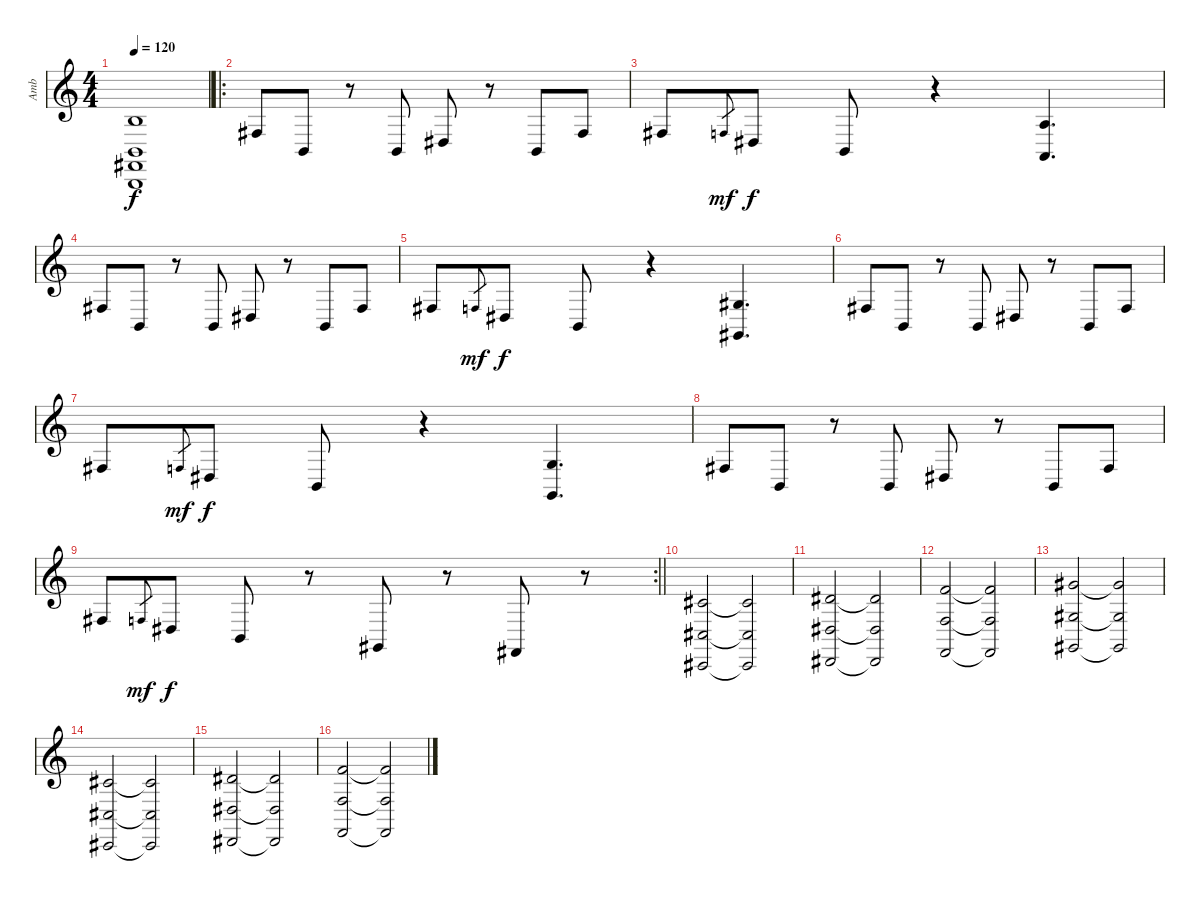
\track ("Amb" "Amb") {instrument brightacousticpiano}
\staff {score}
\tuning (Db4 Ab3 E3 B2 Gb2 B1) {hide}
\ts (4 4)
\tempo 120
\clef g2
\ks c
(3.2{t} 0.4{t} 0.5{t} 0.6{t}).1{dy f} |
\ro
7.4.8 0.4.8 r.8 0.4.8 4.4.8 r.8 0.4.8 7.4.8 |
7.4.8 6.4.8{gr dy mf} 4.4.8{dy f} 0.4.8 r.4 (5.3 3.5).4{d} |
7.4.8 0.4.8 r.8 0.4.8 4.4.8 r.8 0.4.8 7.4.8 |
7.4.8 6.4.8{gr dy mf} 4.4.8{dy f} 0.4.8 r.4 (4.3 2.5).4{d} |
7.4.8 0.4.8 r.8 0.4.8 4.4.8 r.8 0.4.8 7.4.8 |
7.4.8 6.4.8{gr dy mf} 4.4.8{dy f} 0.4.8 r.4 (3.3 1.5).4{d} |
7.4.8 0.4.8 r.8 0.4.8 4.4.8 r.8 0.4.8 7.4.8 |
\rc 2
\barLineRight lightlight
7.4.8 6.4.8{gr dy mf} 4.4.8{dy f} 0.4.8 r.8 2.5.8 r.8 0.5.8 r.8 |
(9.3 7.5 2.6).2 (9.3{t} 7.5{t} 2.6{t}).2 |
(11.3 9.5 4.6).2 (11.3{t} 9.5{t} 4.6{t}).2 |
(13.3 11.5 6.6).2 (13.3{t} 11.5{t} 6.6{t}).2 |
(16.3 14.5 9.6).2 (16.3{t} 14.5{t} 9.6{t}).2 |
(9.3 7.5 2.6).2 (9.3{t} 7.5{t} 2.6{t}).2 |
(11.3 9.5 4.6).2 (11.3{t} 9.5{t} 4.6{t}).2 |
(13.3 11.5 6.6).2 (13.3{t} 11.5{t} 6.6{t}).2
